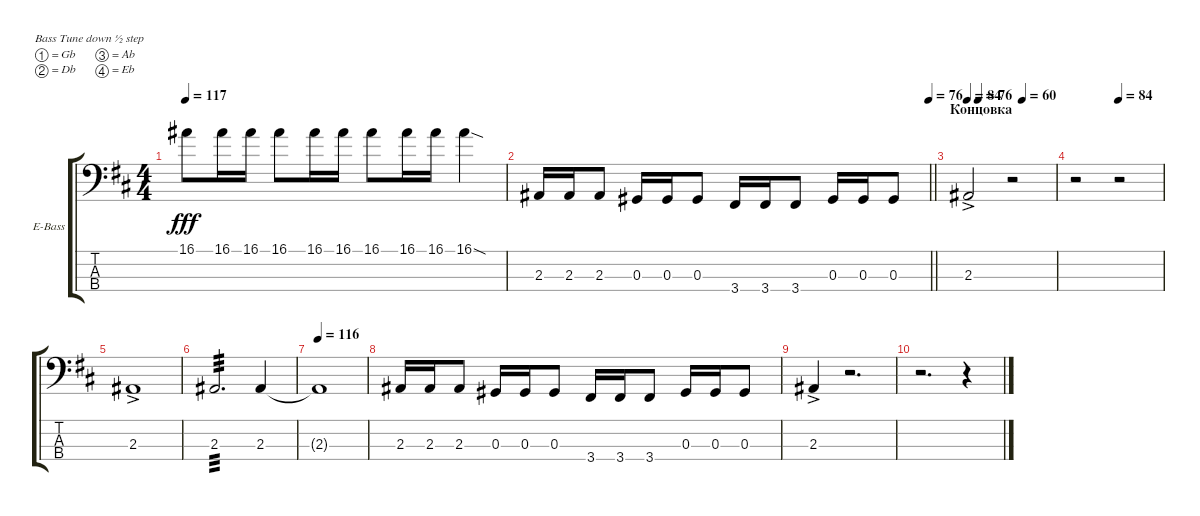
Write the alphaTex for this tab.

\bracketExtendMode groupsimilarinstruments
\firstSystemTrackNameOrientation horizontal
\otherSystemsTrackNameOrientation horizontal
\track ("Бас" "E-Bass") {instrument electricbassfinger}
\staff {score tabs}
\tuning (Gb2 Db2 Ab1 Eb1)
\ts (4 4)
\tempo 117
\clef f4
\ks d
16.1.8{dy fff} 16.1.16 16.1.16 16.1.8 16.1.16 16.1.16 16.1.8 16.1.16 16.1.16 16.1{sod}.4 |
\tempo (76 1)
\barLineRight lightlight
2.3.16 2.3.16 2.3.8 0.3.16 0.3.16 0.3.8 3.4.16 3.4.16 3.4.8 0.3.16 0.3.16 0.3.8 |
\section ("" "Концовка")
\tempo 84
\tempo (76 0.125)
\tempo (60 0.625)
\ks bminor
2.3{ac}.2 r.2 |
\tempo (84 0.5)
r.2 r.2 |
2.3{ac}.1 |
2.3.2{d tp 3} 2.3.4 |
\tempo 116
2.3{t}.1 |
2.3.16 2.3.16 2.3.8 0.3.16 0.3.16 0.3.8 3.4.16 3.4.16 3.4.8 0.3.16 0.3.16 0.3.8 |
2.3{ac}.4 r.2{d} |
r.2{d} r.4
